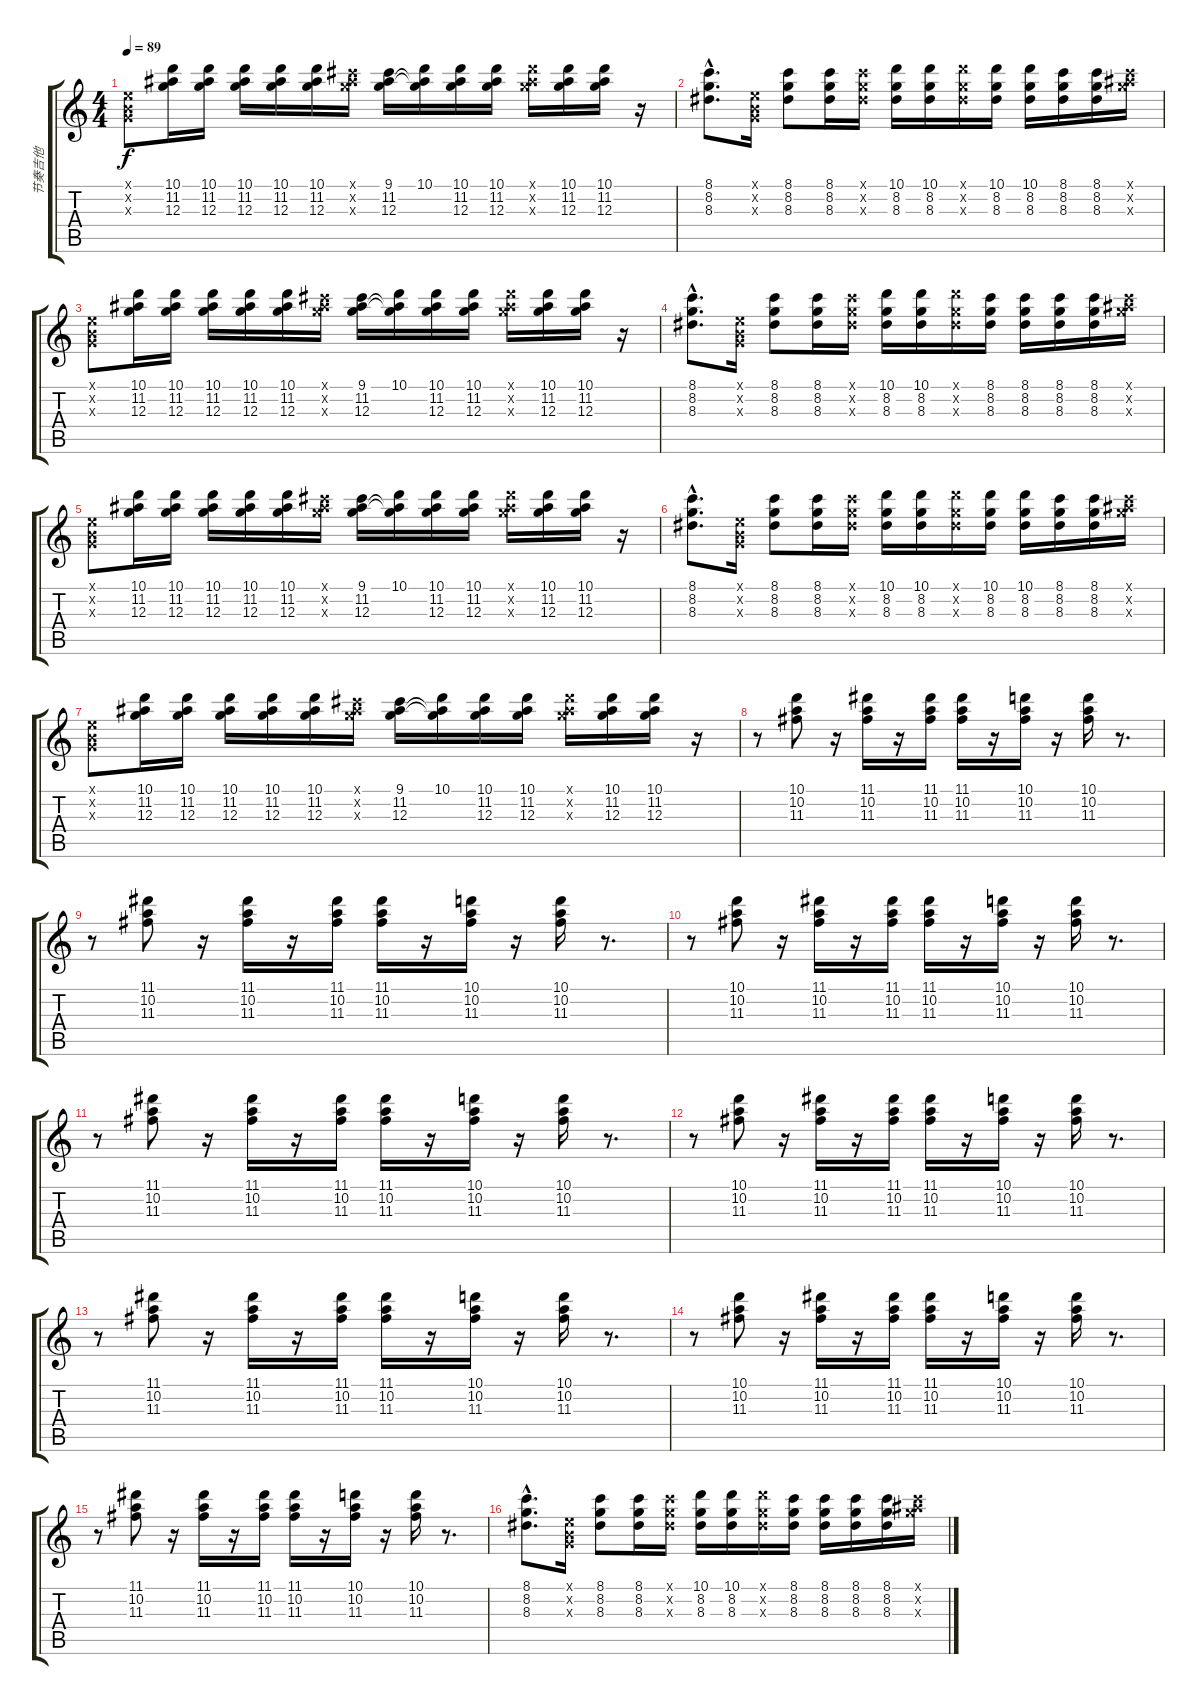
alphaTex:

\track ("节奏吉他" "节奏吉他") {instrument electricguitarclean}
\staff {score tabs}
\tuning (E4 B3 G3 D3 A2 E2) {hide}
\ts (4 4)
\tempo 89
\clef g2
\ks c
(0.1{x} 0.2{x} 0.3{x}).8{dy f} (10.1 11.2 12.3).16 (10.1 11.2 12.3).16 (10.1 11.2 12.3).16 (10.1 11.2 12.3).16 (10.1 11.2 12.3).16 (9.1{x} 11.2{x} 12.3{x}).16 (9.1 11.2 12.3).16 (10.1 11.2{t} 12.3{t}).16 (10.1 11.2 12.3).16 (10.1 11.2 12.3).16 (10.1{x} 11.2{x} 12.3{x}).16 (10.1 11.2 12.3).16 (10.1 11.2 12.3).16 r.16 |
(8.1{hac} 8.2{hac} 8.3{hac}).8{d} (0.1{x} 0.2{x} 0.3{x}).16 (8.1 8.2 8.3).8 (8.1 8.2 8.3).16 (8.1{x} 8.2{x} 8.3{x}).16 (10.1 8.2 8.3).16 (10.1 8.2 8.3).16 (10.1{x} 8.2{x} 8.3{x}).16 (10.1 8.2 8.3).16 (10.1 8.2 8.3).16 (8.1 8.2 8.3).16 (8.1 8.2 8.3).16 (8.1{x} 11.2{x} 12.3{x}).16 |
(0.1{x} 0.2{x} 0.3{x}).8 (10.1 11.2 12.3).16 (10.1 11.2 12.3).16 (10.1 11.2 12.3).16 (10.1 11.2 12.3).16 (10.1 11.2 12.3).16 (9.1{x} 11.2{x} 12.3{x}).16 (9.1 11.2 12.3).16 (10.1 11.2{t} 12.3{t}).16 (10.1 11.2 12.3).16 (10.1 11.2 12.3).16 (10.1{x} 11.2{x} 12.3{x}).16 (10.1 11.2 12.3).16 (10.1 11.2 12.3).16 r.16 |
(8.1{hac} 8.2{hac} 8.3{hac}).8{d} (0.1{x} 0.2{x} 0.3{x}).16 (8.1 8.2 8.3).8 (8.1 8.2 8.3).16 (8.1{x} 8.2{x} 8.3{x}).16 (10.1 8.2 8.3).16 (10.1 8.2 8.3).16 (10.1{x} 8.2{x} 8.3{x}).16 (8.1 8.2 8.3).16 (8.1 8.2 8.3).16 (8.1 8.2 8.3).16 (8.1 8.2 8.3).16 (8.1{x} 11.2{x} 12.3{x}).16 |
(0.1{x} 0.2{x} 0.3{x}).8 (10.1 11.2 12.3).16 (10.1 11.2 12.3).16 (10.1 11.2 12.3).16 (10.1 11.2 12.3).16 (10.1 11.2 12.3).16 (9.1{x} 11.2{x} 12.3{x}).16 (9.1 11.2 12.3).16 (10.1 11.2{t} 12.3{t}).16 (10.1 11.2 12.3).16 (10.1 11.2 12.3).16 (10.1{x} 11.2{x} 12.3{x}).16 (10.1 11.2 12.3).16 (10.1 11.2 12.3).16 r.16 |
(8.1{hac} 8.2{hac} 8.3{hac}).8{d} (0.1{x} 0.2{x} 0.3{x}).16 (8.1 8.2 8.3).8 (8.1 8.2 8.3).16 (8.1{x} 8.2{x} 8.3{x}).16 (10.1 8.2 8.3).16 (10.1 8.2 8.3).16 (10.1{x} 8.2{x} 8.3{x}).16 (10.1 8.2 8.3).16 (10.1 8.2 8.3).16 (8.1 8.2 8.3).16 (8.1 8.2 8.3).16 (8.1{x} 11.2{x} 12.3{x}).16 |
(0.1{x} 0.2{x} 0.3{x}).8 (10.1 11.2 12.3).16 (10.1 11.2 12.3).16 (10.1 11.2 12.3).16 (10.1 11.2 12.3).16 (10.1 11.2 12.3).16 (9.1{x} 11.2{x} 12.3{x}).16 (9.1 11.2 12.3).16 (10.1 11.2{t} 12.3{t}).16 (10.1 11.2 12.3).16 (10.1 11.2 12.3).16 (10.1{x} 11.2{x} 12.3{x}).16 (10.1 11.2 12.3).16 (10.1 11.2 12.3).16 r.16 |
r.8 (10.1 10.2 11.3).8 r.16 (11.1 10.2 11.3).16 r.16 (11.1 10.2 11.3).16 (11.1 10.2 11.3).16 r.16 (10.1 10.2 11.3).16 r.16 (10.1 10.2 11.3).16 r.8{d} |
r.8 (11.1 10.2 11.3).8 r.16 (11.1 10.2 11.3).16 r.16 (11.1 10.2 11.3).16 (11.1 10.2 11.3).16 r.16 (10.1 10.2 11.3).16 r.16 (10.1 10.2 11.3).16 r.8{d} |
r.8 (10.1 10.2 11.3).8 r.16 (11.1 10.2 11.3).16 r.16 (11.1 10.2 11.3).16 (11.1 10.2 11.3).16 r.16 (10.1 10.2 11.3).16 r.16 (10.1 10.2 11.3).16 r.8{d} |
r.8 (11.1 10.2 11.3).8 r.16 (11.1 10.2 11.3).16 r.16 (11.1 10.2 11.3).16 (11.1 10.2 11.3).16 r.16 (10.1 10.2 11.3).16 r.16 (10.1 10.2 11.3).16 r.8{d} |
r.8 (10.1 10.2 11.3).8 r.16 (11.1 10.2 11.3).16 r.16 (11.1 10.2 11.3).16 (11.1 10.2 11.3).16 r.16 (10.1 10.2 11.3).16 r.16 (10.1 10.2 11.3).16 r.8{d} |
r.8 (11.1 10.2 11.3).8 r.16 (11.1 10.2 11.3).16 r.16 (11.1 10.2 11.3).16 (11.1 10.2 11.3).16 r.16 (10.1 10.2 11.3).16 r.16 (10.1 10.2 11.3).16 r.8{d} |
r.8 (10.1 10.2 11.3).8 r.16 (11.1 10.2 11.3).16 r.16 (11.1 10.2 11.3).16 (11.1 10.2 11.3).16 r.16 (10.1 10.2 11.3).16 r.16 (10.1 10.2 11.3).16 r.8{d} |
r.8 (11.1 10.2 11.3).8 r.16 (11.1 10.2 11.3).16 r.16 (11.1 10.2 11.3).16 (11.1 10.2 11.3).16 r.16 (10.1 10.2 11.3).16 r.16 (10.1 10.2 11.3).16 r.8{d} |
(8.1{hac} 8.2{hac} 8.3{hac}).8{d} (0.1{x} 0.2{x} 0.3{x}).16 (8.1 8.2 8.3).8 (8.1 8.2 8.3).16 (8.1{x} 8.2{x} 8.3{x}).16 (10.1 8.2 8.3).16 (10.1 8.2 8.3).16 (10.1{x} 8.2{x} 8.3{x}).16 (8.1 8.2 8.3).16 (8.1 8.2 8.3).16 (8.1 8.2 8.3).16 (8.1 8.2 8.3).16 (8.1{x} 11.2{x} 12.3{x}).16
